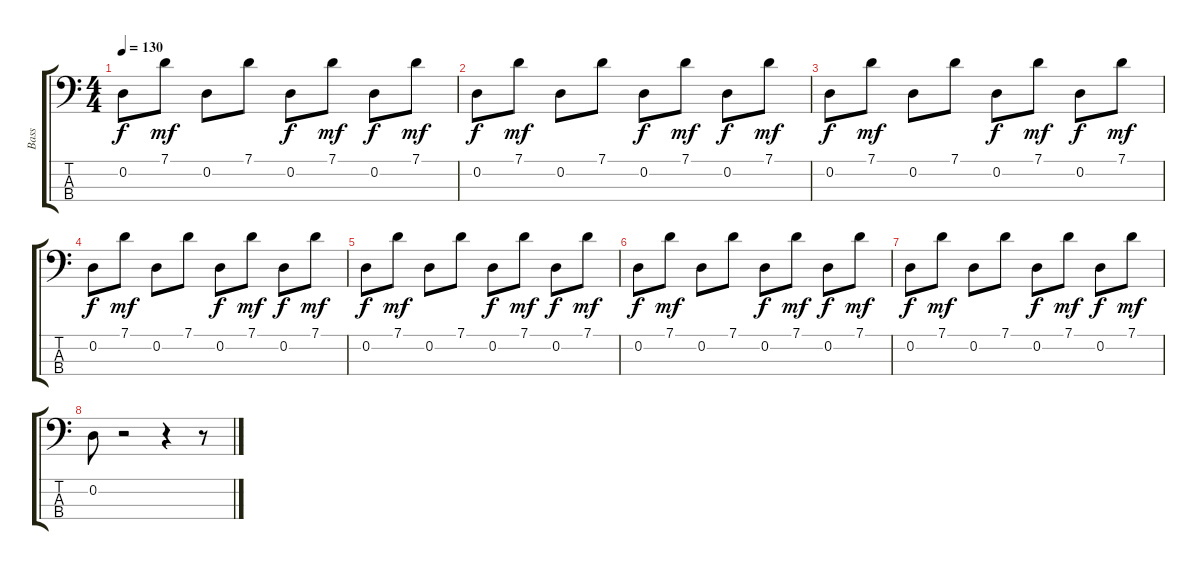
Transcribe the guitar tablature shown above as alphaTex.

\track ("Bass" "Bass") {instrument electricbassfinger}
\staff {score tabs}
\tuning (G2 D2 A1 E1) {hide}
\ts (4 4)
\tempo 130
\clef f4
\ks c
0.2.8{dy f} 7.1.8{dy mf} 0.2.8 7.1.8 0.2.8{dy f} 7.1.8{dy mf} 0.2.8{dy f} 7.1.8{dy mf} |
0.2.8{dy f} 7.1.8{dy mf} 0.2.8 7.1.8 0.2.8{dy f} 7.1.8{dy mf} 0.2.8{dy f} 7.1.8{dy mf} |
0.2.8{dy f} 7.1.8{dy mf} 0.2.8 7.1.8 0.2.8{dy f} 7.1.8{dy mf} 0.2.8{dy f} 7.1.8{dy mf} |
0.2.8{dy f} 7.1.8{dy mf} 0.2.8 7.1.8 0.2.8{dy f} 7.1.8{dy mf} 0.2.8{dy f} 7.1.8{dy mf} |
0.2.8{dy f} 7.1.8{dy mf} 0.2.8 7.1.8 0.2.8{dy f} 7.1.8{dy mf} 0.2.8{dy f} 7.1.8{dy mf} |
0.2.8{dy f} 7.1.8{dy mf} 0.2.8 7.1.8 0.2.8{dy f} 7.1.8{dy mf} 0.2.8{dy f} 7.1.8{dy mf} |
0.2.8{dy f} 7.1.8{dy mf} 0.2.8 7.1.8 0.2.8{dy f} 7.1.8{dy mf} 0.2.8{dy f} 7.1.8{dy mf} |
0.2.8 r.2 r.4 r.8
